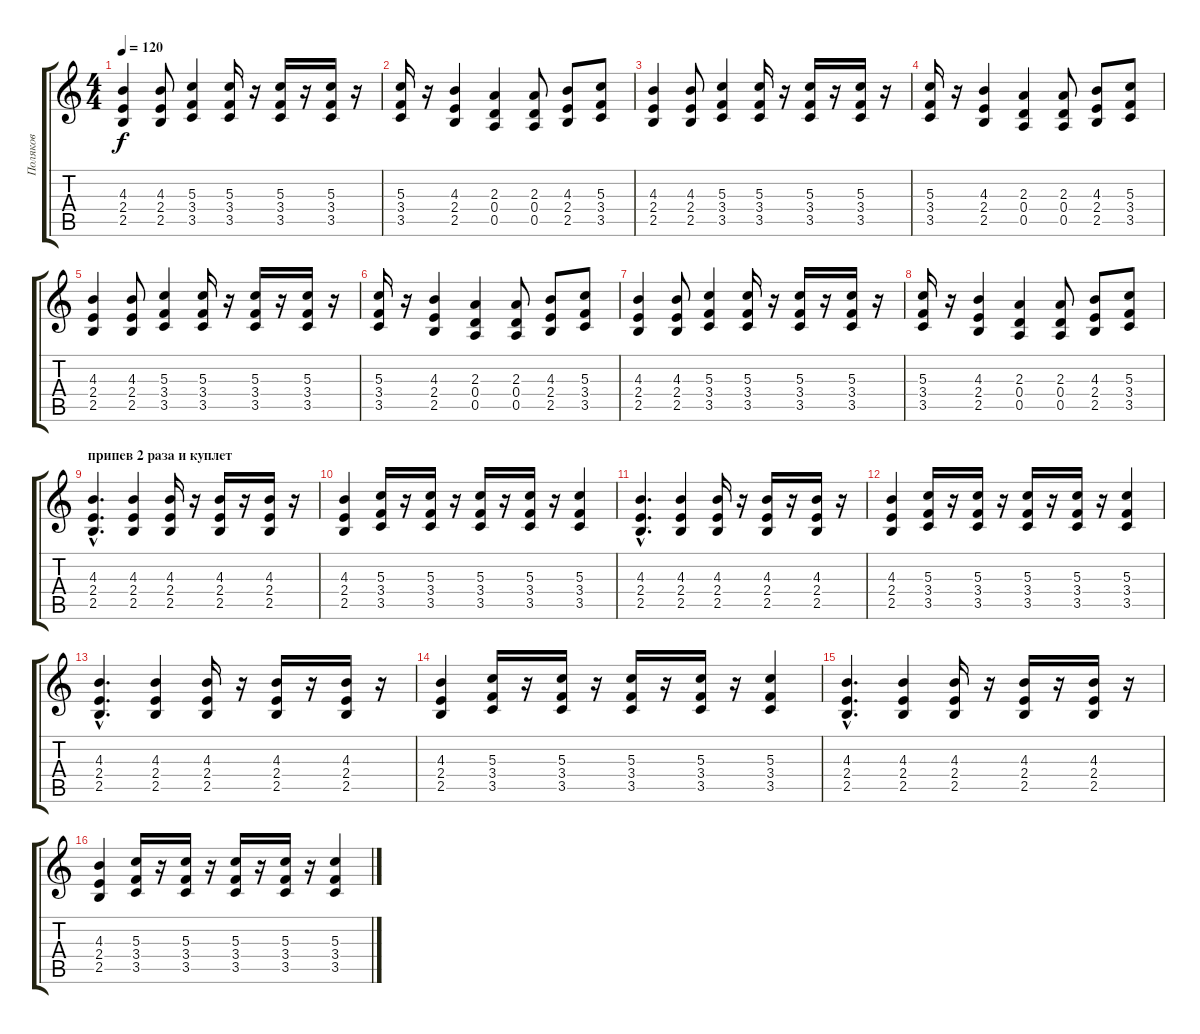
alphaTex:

\track ("Поляков" "Поляков") {instrument distortionguitar}
\staff {score tabs}
\tuning (E4 B3 G3 D3 A2 E2) {hide}
\ts (4 4)
\tempo 120
\clef g2
\ks c
(4.3 2.4 2.5).4{dy f} (4.3 2.4 2.5).8 (5.3 3.4 3.5).4 (5.3 3.4 3.5).16 r.16 (5.3 3.4 3.5).16 r.16 (5.3 3.4 3.5).16 r.16 |
(5.3 3.4 3.5).16 r.16 (4.3 2.4 2.5).4 (2.3 0.4 0.5).4 (2.3 0.4 0.5).8 (4.3 2.4 2.5).8 (5.3 3.4 3.5).8 |
(4.3 2.4 2.5).4 (4.3 2.4 2.5).8 (5.3 3.4 3.5).4 (5.3 3.4 3.5).16 r.16 (5.3 3.4 3.5).16 r.16 (5.3 3.4 3.5).16 r.16 |
(5.3 3.4 3.5).16 r.16 (4.3 2.4 2.5).4 (2.3 0.4 0.5).4 (2.3 0.4 0.5).8 (4.3 2.4 2.5).8 (5.3 3.4 3.5).8 |
(4.3 2.4 2.5).4 (4.3 2.4 2.5).8 (5.3 3.4 3.5).4 (5.3 3.4 3.5).16 r.16 (5.3 3.4 3.5).16 r.16 (5.3 3.4 3.5).16 r.16 |
(5.3 3.4 3.5).16 r.16 (4.3 2.4 2.5).4 (2.3 0.4 0.5).4 (2.3 0.4 0.5).8 (4.3 2.4 2.5).8 (5.3 3.4 3.5).8 |
(4.3 2.4 2.5).4 (4.3 2.4 2.5).8 (5.3 3.4 3.5).4 (5.3 3.4 3.5).16 r.16 (5.3 3.4 3.5).16 r.16 (5.3 3.4 3.5).16 r.16 |
(5.3 3.4 3.5).16 r.16 (4.3 2.4 2.5).4 (2.3 0.4 0.5).4 (2.3 0.4 0.5).8 (4.3 2.4 2.5).8 (5.3 3.4 3.5).8 |
\section ("" "припев 2 раза и куплет ")
(4.3{hac} 2.4{hac} 2.5{hac}).4{d} (4.3 2.4 2.5).4 (4.3 2.4 2.5).16 r.16 (4.3 2.4 2.5).16 r.16 (4.3 2.4 2.5).16 r.16 |
(4.3 2.4 2.5).4 (5.3 3.4 3.5).16 r.16 (5.3 3.4 3.5).16 r.16 (5.3 3.4 3.5).16 r.16 (5.3 3.4 3.5).16 r.16 (5.3 3.4 3.5).4 |
(4.3{hac} 2.4{hac} 2.5{hac}).4{d} (4.3 2.4 2.5).4 (4.3 2.4 2.5).16 r.16 (4.3 2.4 2.5).16 r.16 (4.3 2.4 2.5).16 r.16 |
(4.3 2.4 2.5).4 (5.3 3.4 3.5).16 r.16 (5.3 3.4 3.5).16 r.16 (5.3 3.4 3.5).16 r.16 (5.3 3.4 3.5).16 r.16 (5.3 3.4 3.5).4 |
(4.3{hac} 2.4{hac} 2.5{hac}).4{d} (4.3 2.4 2.5).4 (4.3 2.4 2.5).16 r.16 (4.3 2.4 2.5).16 r.16 (4.3 2.4 2.5).16 r.16 |
(4.3 2.4 2.5).4 (5.3 3.4 3.5).16 r.16 (5.3 3.4 3.5).16 r.16 (5.3 3.4 3.5).16 r.16 (5.3 3.4 3.5).16 r.16 (5.3 3.4 3.5).4 |
(4.3{hac} 2.4{hac} 2.5{hac}).4{d} (4.3 2.4 2.5).4 (4.3 2.4 2.5).16 r.16 (4.3 2.4 2.5).16 r.16 (4.3 2.4 2.5).16 r.16 |
(4.3 2.4 2.5).4 (5.3 3.4 3.5).16 r.16 (5.3 3.4 3.5).16 r.16 (5.3 3.4 3.5).16 r.16 (5.3 3.4 3.5).16 r.16 (5.3 3.4 3.5).4
